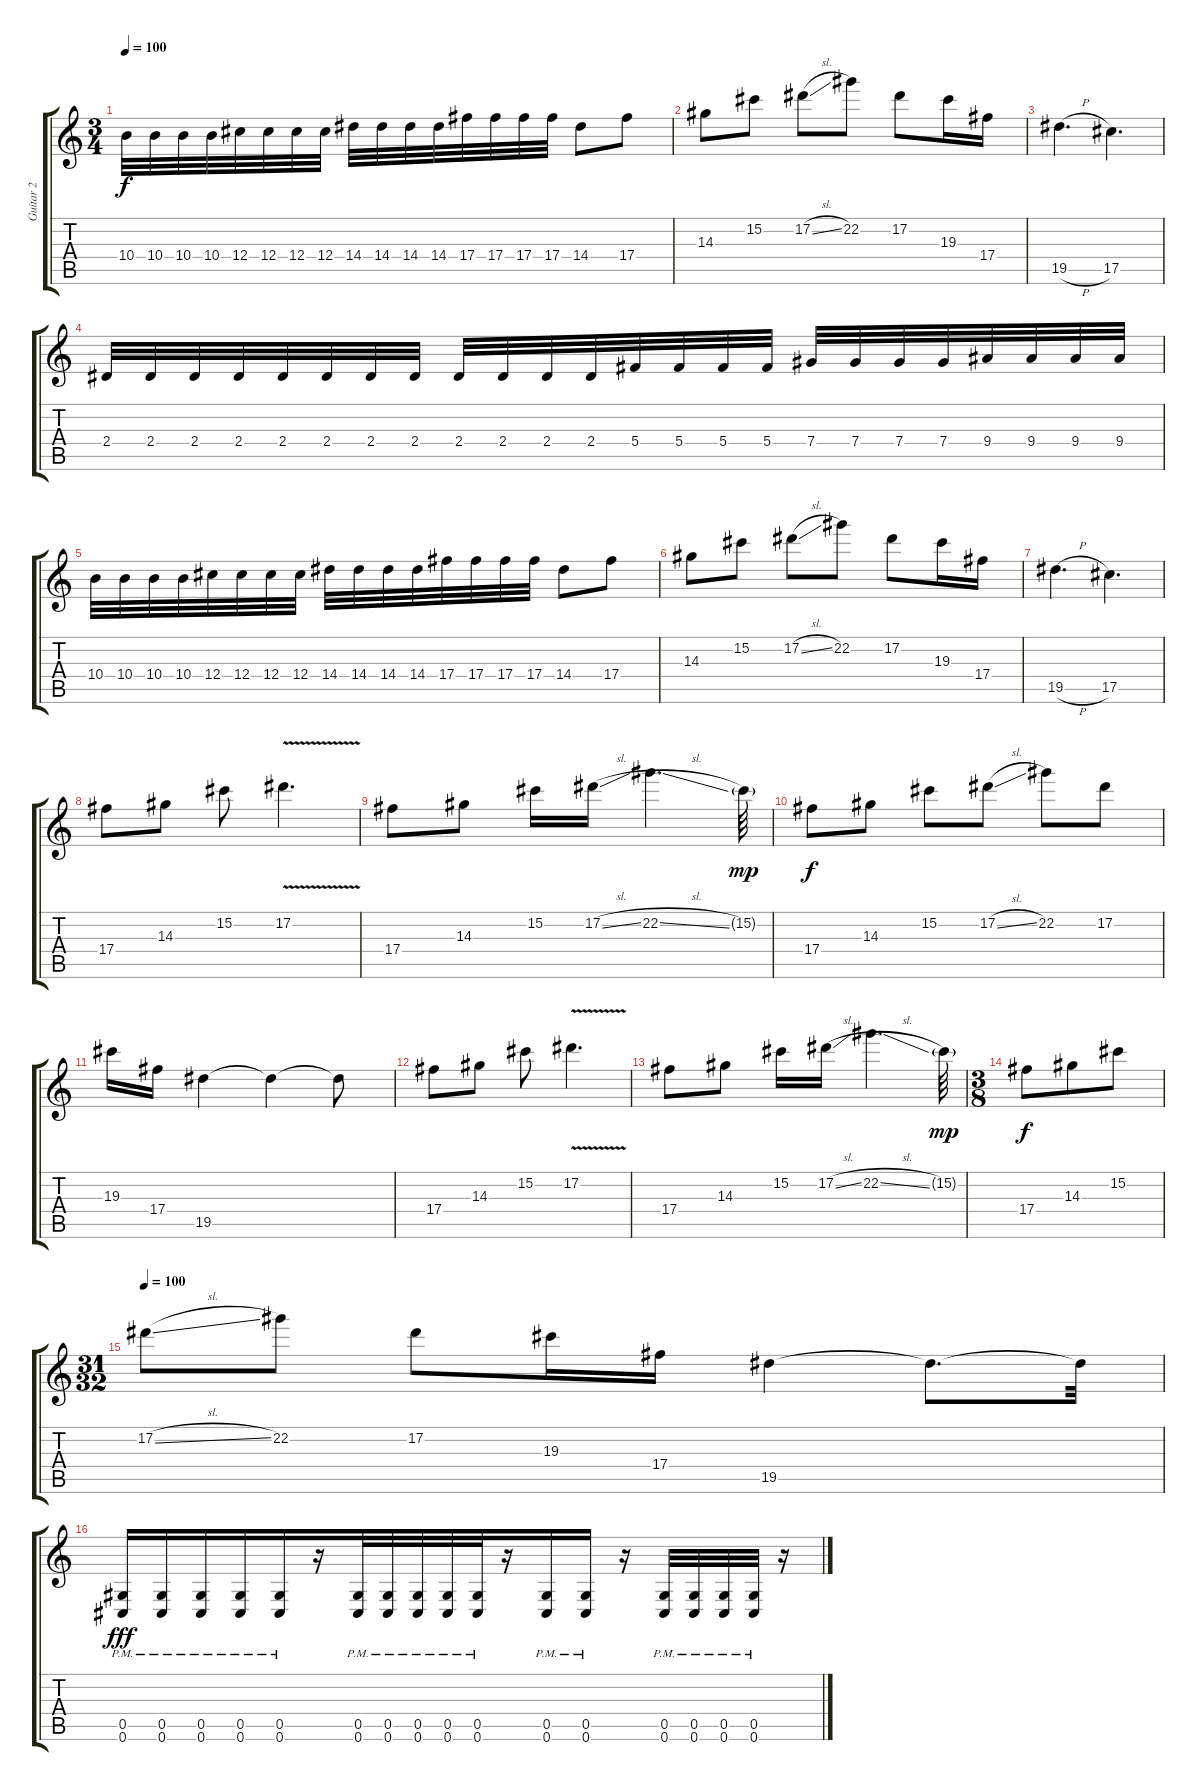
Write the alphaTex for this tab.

\track ("Guitar 2" "Guitar 2") {instrument distortionguitar}
\staff {score tabs}
\tuning (Eb4 Bb3 Gb3 Db3 Ab2 Db2) {hide}
\ts (3 4)
\tempo 100
\clef g2
\ks c
10.4.32{dy f} 10.4.32 10.4.32 10.4.32 12.4.32 12.4.32 12.4.32 12.4.32 14.4.32 14.4.32 14.4.32 14.4.32 17.4.32 17.4.32 17.4.32 17.4.32 14.4.8 17.4.8 |
14.3.8 15.2.8 17.2{sl}.8 22.2.8 17.2.8 19.3.16 17.4.16 |
19.5{h}.4{d} 17.5.4{d} |
2.4.32 2.4.32 2.4.32 2.4.32 2.4.32 2.4.32 2.4.32 2.4.32 2.4.32 2.4.32 2.4.32 2.4.32 5.4.32 5.4.32 5.4.32 5.4.32 7.4.32 7.4.32 7.4.32 7.4.32 9.4.32 9.4.32 9.4.32 9.4.32 |
10.4.32 10.4.32 10.4.32 10.4.32 12.4.32 12.4.32 12.4.32 12.4.32 14.4.32 14.4.32 14.4.32 14.4.32 17.4.32 17.4.32 17.4.32 17.4.32 14.4.8 17.4.8 |
14.3.8 15.2.8 17.2{sl}.8 22.2.8 17.2.8 19.3.16 17.4.16 |
19.5{h}.4{d} 17.5.4{d} |
17.4.8 14.3.8 15.2.8 17.2{v}.4{d} |
17.4.8 14.3.8 15.2.16 17.2{sl}.16 22.2{sl}.4{d} 15.2{g}.64{dy mp} |
17.4.8{dy f} 14.3.8 15.2.8 17.2{sl}.8 22.2.8 17.2.8 |
19.3.16 17.4.16 19.5.4 19.5{t}.4 19.5{t}.8 |
17.4.8 14.3.8 15.2.8 17.2{v}.4{d} |
17.4.8 14.3.8 15.2.16 17.2{sl}.16 22.2{sl}.4{d} 15.2{g}.64{dy mp} |
\ts (3 8)
17.4.8{dy f} 14.3.8 15.2.8 |
\ts (31 32)
\tempo 100
17.2{sl}.8 22.2.8 17.2.8 19.3.16 17.4.16 19.5.4 19.5{t}.8{d} 19.5{t}.32 |
(0.5{pm} 0.6{pm}).16{dy fff volume 12 instrument distortionguitar beam merge} (0.5{pm} 0.6{pm}).16{beam merge} (0.5{pm} 0.6{pm}).16{beam merge} (0.5{pm} 0.6{pm}).16{beam merge} (0.5{pm} 0.6{pm}).16 r.16 (0.5{pm} 0.6{pm}).32{beam merge} (0.5{pm} 0.6{pm}).32{beam merge} (0.5{pm} 0.6{pm}).32{beam merge} (0.5{pm} 0.6{pm}).32{beam merge} (0.5{pm} 0.6{pm}).32 r.16 (0.5{pm} 0.6{pm}).16{beam merge} (0.5{pm} 0.6{pm}).16 r.16 (0.5{pm} 0.6{pm}).32{beam merge} (0.5{pm} 0.6{pm}).32{beam merge} (0.5{pm} 0.6{pm}).32{beam merge} (0.5{pm} 0.6{pm}).32 r.16
